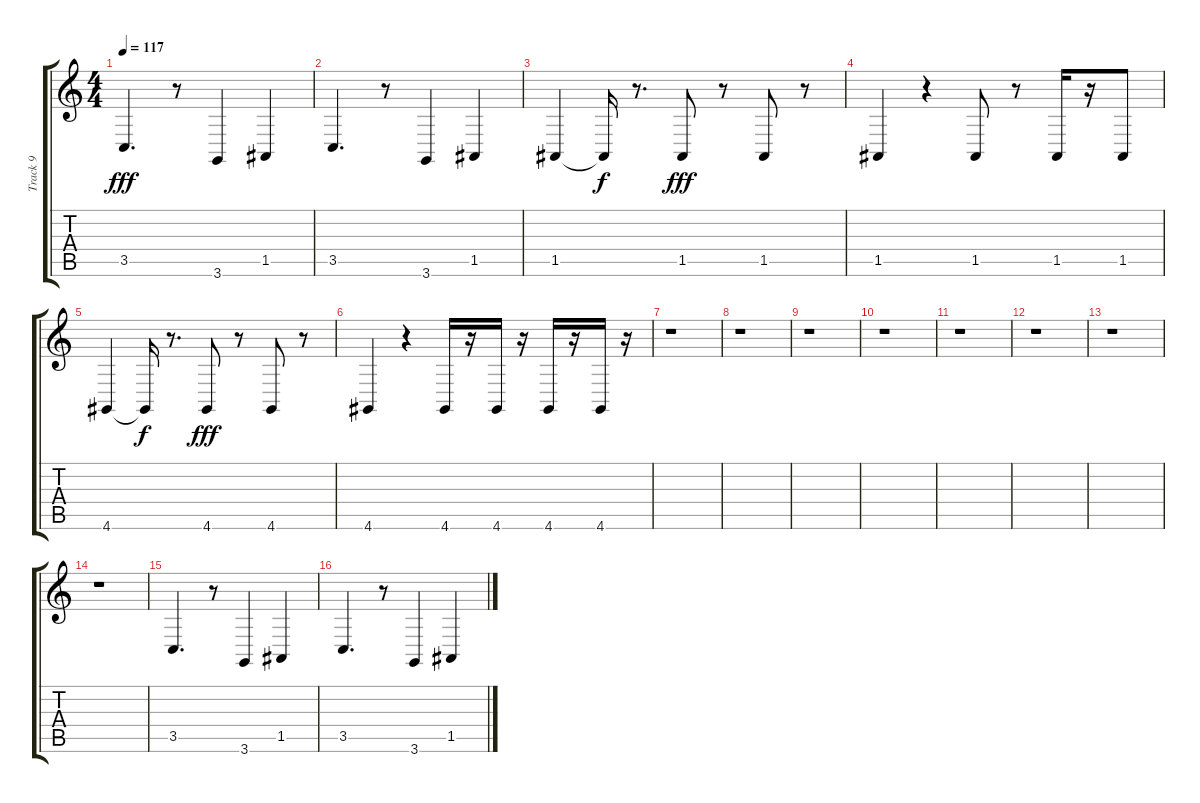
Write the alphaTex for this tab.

\track ("Track 9" "Track 9") {instrument acousticgrandpiano}
\staff {score tabs}
\tuning (E4 B3 G3 D3 A2 E2) {hide}
\ts (4 4)
\tempo 117
\clef g2
\ks c
3.5.4{d dy fff} r.8 3.6.4 1.5.4 |
3.5.4{d} r.8 3.6.4 1.5.4 |
1.5.4 1.5{t}.16{dy f} r.8{d} 1.5.8{dy fff} r.8 1.5.8 r.8 |
1.5.4 r.4 1.5.8 r.8 1.5.16 r.16 1.5.8 |
4.6.4 4.6{t}.16{dy f} r.8{d} 4.6.8{dy fff} r.8 4.6.8 r.8 |
4.6.4 r.4 4.6.16 r.16 4.6.16 r.16 4.6.16 r.16 4.6.16 r.16 |
r.1 |
r.1 |
r.1 |
r.1 |
r.1 |
r.1 |
r.1 |
r.1 |
3.5.4{d} r.8 3.6.4 1.5.4 |
3.5.4{d} r.8 3.6.4 1.5.4
